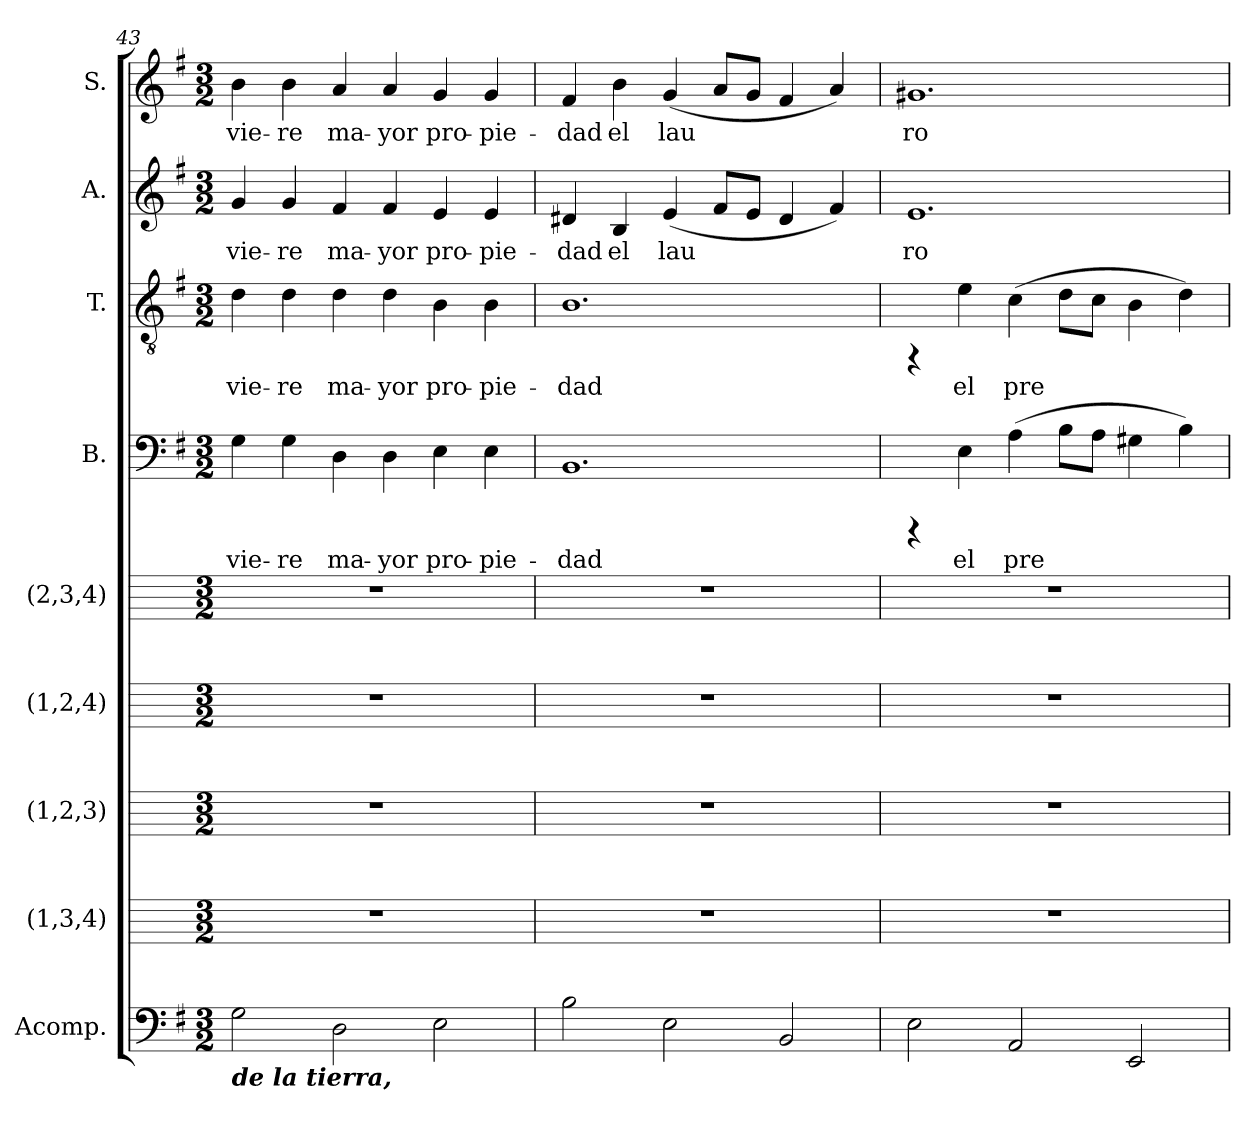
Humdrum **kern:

**kern	**kern	**kern	**kern	**kern	**kern	**text	**kern	**text	**kern	**text	**kern	**text
*part9	*part8	*part7	*part6	*part5	*part4	*part4	*part3	*part3	*part2	*part2	*part1	*part1
*staff9	*staff8	*staff7	*staff6	*staff5	*staff4	*staff4	*staff3	*staff3	*staff2	*staff2	*staff1	*staff1
*I"Acomp.	*I"(1,3,4)	*I"(1,2,3)	*I"(1,2,4)	*I"(2,3,4)	*I"B.	*	*I"T.	*	*I"A.	*	*I"S.	*
*I'Acomp.	*	*	*	*	*I'B. (2ª)	*	*I'T. (4ª)	*	*I'A. (3ª)	*	*I'S. (1ª)	*
*clefF4	*	*	*	*	*clefF4	*	*clefGv2	*	*clefG2	*	*clefG2	*
*k[f#]	*k[]	*k[]	*k[]	*k[]	*k[f#]	*	*k[f#]	*	*k[f#]	*	*k[f#]	*
*G:	*C:	*C:	*C:	*C:	*G:	*	*G:	*	*G:	*	*G:	*
*M3/2	*M3/2	*M3/2	*M3/2	*M3/2	*M3/2	*	*M3/2	*	*M3/2	*	*M3/2	*
=43	=43	=43	=43	=43	=43	=43	=43	=43	=43	=43	=43	=43
!LO:TX:b:Bi:t=de la tierra,	!	!	!	!	!	!	!	!	!	!	!	!
!	!	!	!	!	!	!LO:LY:b:cj	!	!LO:LY:b:cj	!	!LO:LY:b:cj	!	!LO:LY:b:cj
2G\	1.r	1.r	1.r	1.r	4G\	-vie-	4d\	-vie-	4g/	-vie-	4b\	-vie-
!	!	!	!	!	!	!LO:LY:b:cj	!	!LO:LY:b:cj	!	!LO:LY:b:cj	!	!LO:LY:b:cj
.	.	.	.	.	4G\	-re	4d\	-re	4g/	-re	4b\	-re
!	!	!	!	!	!	!LO:LY:b:cj	!	!LO:LY:b:cj	!	!LO:LY:b:cj	!	!LO:LY:b:cj
2D\	.	.	.	.	4D\	ma-	4d\	ma-	4f#/	ma-	4a/	ma-
!	!	!	!	!	!	!LO:LY:b:cj	!	!LO:LY:b:cj	!	!LO:LY:b:cj	!	!LO:LY:b:cj
.	.	.	.	.	4D\	-yor	4d\	-yor	4f#/	-yor	4a/	-yor
!	!	!	!	!	!	!LO:LY:b:cj	!	!LO:LY:b:cj	!	!LO:LY:b:cj	!	!LO:LY:b:cj
2E\	.	.	.	.	4E\	pro-	4B\	pro-	4e/	pro-	4g/	pro-
!	!	!	!	!	!	!LO:LY:b:cj	!	!LO:LY:b:cj	!	!LO:LY:b:cj	!	!LO:LY:b:cj
.	.	.	.	.	4E\	-pie-	4B\	-pie-	4e/	-pie-	4g/	-pie-
!!LO:PB:g=z
=44	=44	=44	=44	=44	=44	=44	=44	=44	=44	=44	=44	=44
!	!	!	!	!	!	!LO:LY:b:cj	!	!LO:LY:b:cj	!	!LO:LY:b:cj	!	!LO:LY:b:cj
2B\	1.r	1.r	1.r	1.r	1.BB	-dad	1.B	-dad	4d#X/	-dad	4f#/	-dad
!	!	!	!	!	!	!	!	!	!	!LO:LY:b:cj	!	!LO:LY:b:cj
.	.	.	.	.	.	.	.	.	4B/	el	4b\	el
!	!	!	!	!	!	!	!	!	!	!LO:LY:b:cj	!	!LO:LY:b:cj
2E\	.	.	.	.	.	.	.	.	(>4e/	lau-	(>4g/	lau-
!	!	!	!	!	!	!	!	!	!	!LO:LY:b:cj	!	!LO:LY:b:cj
.	.	.	.	.	.	.	.	.	8f#/L	--	8a/L	--
!	!	!	!	!	!	!	!	!	!	!LO:LY:b:cj	!	!LO:LY:b:cj
.	.	.	.	.	.	.	.	.	8e/J	--	8g/J	--
!	!	!	!	!	!	!	!	!	!	!LO:LY:b:cj	!	!LO:LY:b:cj
2BB/	.	.	.	.	.	.	.	.	4d#/	--	4f#/	--
!	!	!	!	!	!	!	!	!	!	!LO:LY:b:cj	!	!LO:LY:b:cj
.	.	.	.	.	.	.	.	.	4f#/)	--	4a/)	--
=45	=45	=45	=45	=45	=45	=45	=45	=45	=45	=45	=45	=45
!	!	!	!	!	!	!	!	!	!	!LO:LY:b:cj	!	!LO:LY:b:cj
2E\	1.r	1.r	1.r	1.r	4rCCC	.	4rFF	.	1.e	-ro-	1.g#X	-ro
!	!	!	!	!	!	!LO:LY:b:cj	!	!LO:LY:b:cj	!	!	!	!
.	.	.	.	.	4E\	el	4e\	el	.	.	.	.
!	!	!	!	!	!	!LO:LY:b:cj	!	!LO:LY:b:cj	!	!	!	!
2AA/	.	.	.	.	(>4A\	pre-	(>4c\	pre	.	.	.	.
!	!	!	!	!	!	!LO:LY:b:cj	!	!LO:LY:b:cj	!	!	!	!
.	.	.	.	.	8B\L	--	8d\L	.	.	.	.	.
!	!	!	!	!	!	!LO:LY:b:cj	!	!LO:LY:b:cj	!	!	!	!
.	.	.	.	.	8A\J	--	8c\J	.	.	.	.	.
!	!	!	!	!	!	!LO:LY:b:cj	!	!LO:LY:b:cj	!	!	!	!
2EE/	.	.	.	.	4G#X\	--	4B\	.	.	.	.	.
!	!	!	!	!	!	!LO:LY:b:cj	!	!LO:LY:b:cj	!	!	!	!
.	.	.	.	.	4B\)	--	4d\)	.	.	.	.	.
=	=	=	=	=	=	=	=	=	=	=	=	=
*-	*-	*-	*-	*-	*-	*-	*-	*-	*-	*-	*-	*-
